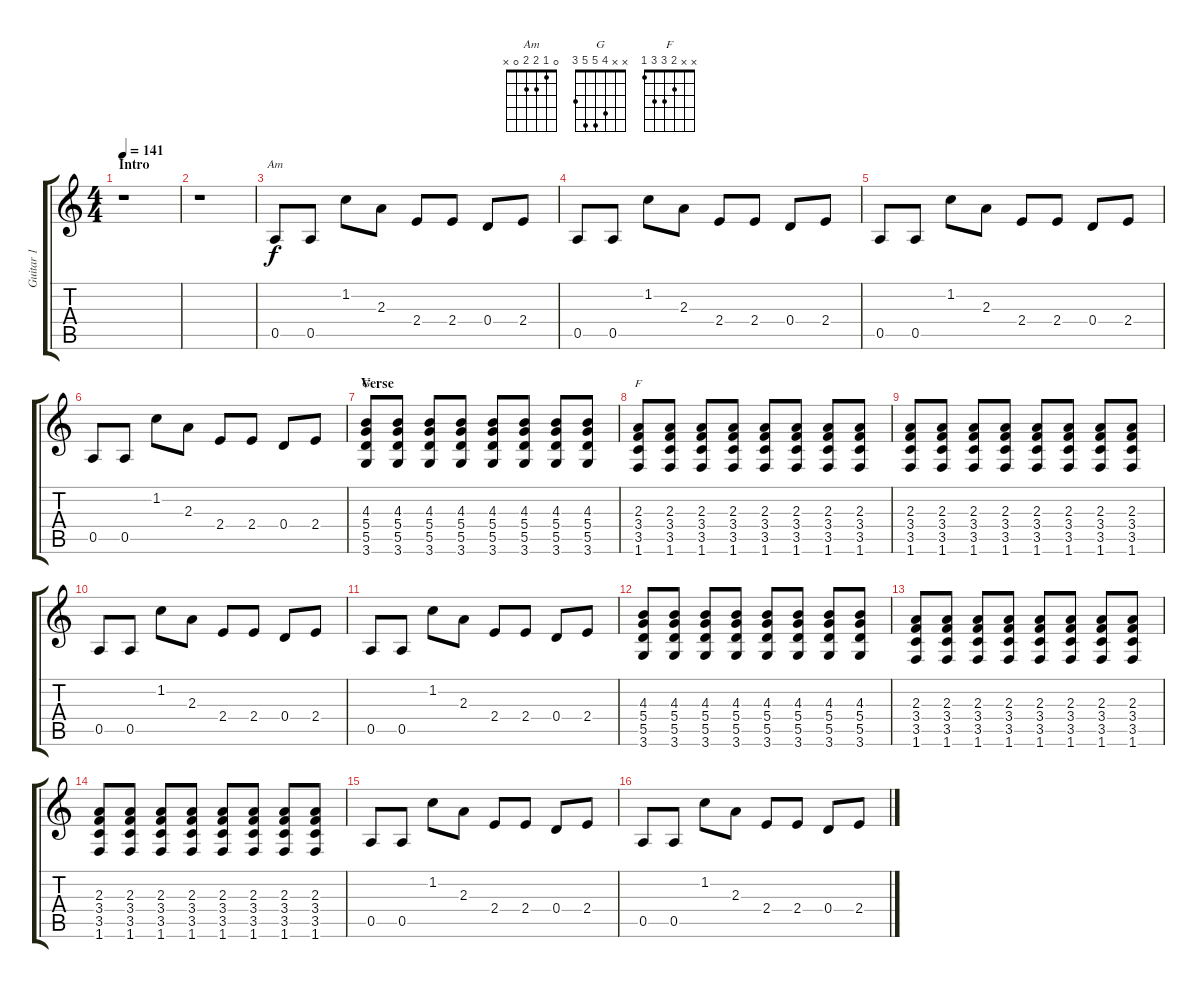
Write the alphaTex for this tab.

\track ("Guitar 1" "Guitar 1") {instrument overdrivenguitar}
\staff {score tabs}
\tuning (E4 B3 G3 D3 A2 E2) {hide}
\chord ("Am" 0 1 2 2 0 x)
\chord ("G" x x 4 5 5 3)
\chord ("F" x x 2 3 3 1)
\ts (4 4)
\section ("" "Intro")
\tempo 141
\clef g2
\ks c
r.1{dy f instrument overdrivenguitar} |
r.1 |
0.5.8{ch "Am"} 0.5.8 1.2.8 2.3.8 2.4.8 2.4.8 0.4.8 2.4.8 |
0.5.8 0.5.8 1.2.8 2.3.8 2.4.8 2.4.8 0.4.8 2.4.8 |
0.5.8 0.5.8 1.2.8 2.3.8 2.4.8 2.4.8 0.4.8 2.4.8 |
0.5.8 0.5.8 1.2.8 2.3.8 2.4.8 2.4.8 0.4.8 2.4.8 |
\section ("" "Verse")
(4.3 5.4 5.5 3.6).8{ch "G" instrument electricguitarclean} (4.3 5.4 5.5 3.6).8 (4.3 5.4 5.5 3.6).8 (4.3 5.4 5.5 3.6).8 (4.3 5.4 5.5 3.6).8 (4.3 5.4 5.5 3.6).8 (4.3 5.4 5.5 3.6).8 (4.3 5.4 5.5 3.6).8 |
(2.3 3.4 3.5 1.6).8{ch "F"} (2.3 3.4 3.5 1.6).8 (2.3 3.4 3.5 1.6).8 (2.3 3.4 3.5 1.6).8 (2.3 3.4 3.5 1.6).8 (2.3 3.4 3.5 1.6).8 (2.3 3.4 3.5 1.6).8 (2.3 3.4 3.5 1.6).8 |
(2.3 3.4 3.5 1.6).8 (2.3 3.4 3.5 1.6).8 (2.3 3.4 3.5 1.6).8 (2.3 3.4 3.5 1.6).8 (2.3 3.4 3.5 1.6).8 (2.3 3.4 3.5 1.6).8 (2.3 3.4 3.5 1.6).8 (2.3 3.4 3.5 1.6).8 |
0.5.8 0.5.8 1.2.8 2.3.8 2.4.8 2.4.8 0.4.8 2.4.8 |
0.5.8 0.5.8 1.2.8 2.3.8 2.4.8 2.4.8 0.4.8 2.4.8 |
(4.3 5.4 5.5 3.6).8{instrument electricguitarclean} (4.3 5.4 5.5 3.6).8 (4.3 5.4 5.5 3.6).8 (4.3 5.4 5.5 3.6).8 (4.3 5.4 5.5 3.6).8 (4.3 5.4 5.5 3.6).8 (4.3 5.4 5.5 3.6).8 (4.3 5.4 5.5 3.6).8 |
(2.3 3.4 3.5 1.6).8 (2.3 3.4 3.5 1.6).8 (2.3 3.4 3.5 1.6).8 (2.3 3.4 3.5 1.6).8 (2.3 3.4 3.5 1.6).8 (2.3 3.4 3.5 1.6).8 (2.3 3.4 3.5 1.6).8 (2.3 3.4 3.5 1.6).8 |
(2.3 3.4 3.5 1.6).8 (2.3 3.4 3.5 1.6).8 (2.3 3.4 3.5 1.6).8 (2.3 3.4 3.5 1.6).8 (2.3 3.4 3.5 1.6).8 (2.3 3.4 3.5 1.6).8 (2.3 3.4 3.5 1.6).8 (2.3 3.4 3.5 1.6).8 |
0.5.8 0.5.8 1.2.8 2.3.8 2.4.8 2.4.8 0.4.8 2.4.8 |
0.5.8 0.5.8 1.2.8 2.3.8 2.4.8 2.4.8 0.4.8 2.4.8
